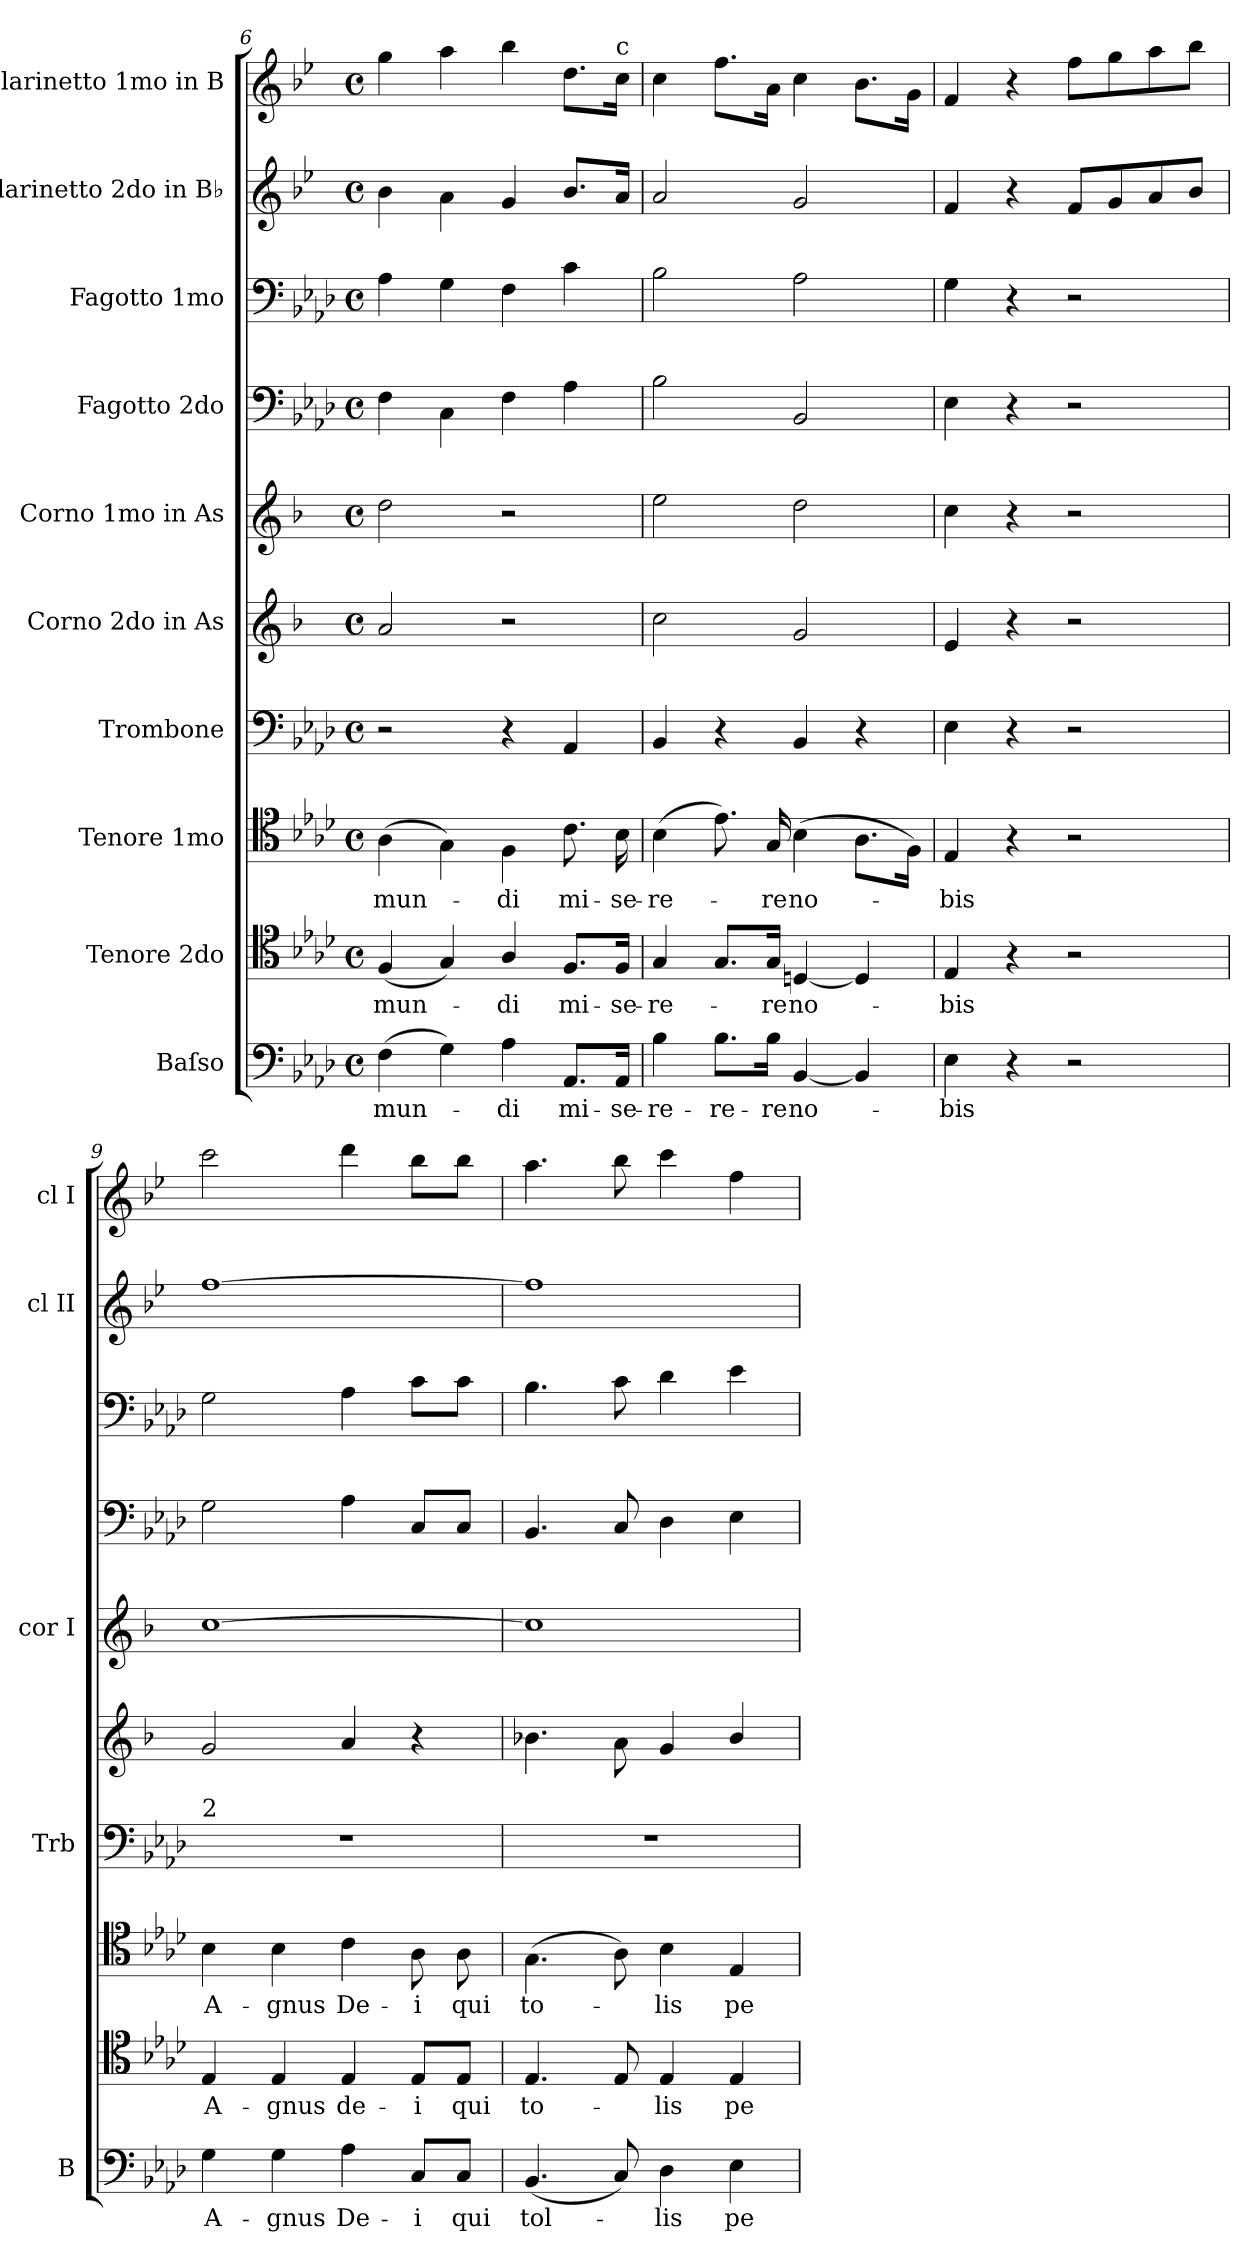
**kern	**text	**kern	**text	**kern	**text	**kern	**kern	**kern	**kern	**kern	**kern	**kern
*part10	*part10	*part9	*part9	*part8	*part8	*part7	*part6	*part5	*part4	*part3	*part2	*part1
*staff10	*staff10	*staff9	*staff9	*staff8	*staff8	*staff7	*staff6	*staff5	*staff4	*staff3	*staff2	*staff1
*I"Baſso	*	*I"Tenore 2do	*	*I"Tenore 1mo	*	*I"Trombone	*I"Corno 2do in As	*I"Corno 1mo in As	*I"Fagotto 2do	*I"Fagotto 1mo	*I"Clarinetto 2do in B♭	*I"Clarinetto 1mo in B
*I'B	*	*	*	*	*	*I'Trb	*	*I'cor I	*	*	*I'cl II	*I'cl I
*clefF4	*	*clefC4	*	*clefC4	*	*clefF4	*clefG2	*clefG2	*clefF4	*clefF4	*clefG2	*clefG2
*	*	*	*	*	*	*	*ITrd-2c-3	*ITrd-2c-3	*	*	*ITrd1c2	*ITrd1c2
*k[b-e-a-d-]	*	*k[b-e-a-d-]	*	*k[b-e-a-d-]	*	*k[b-e-a-d-]	*k[b-e-a-d-]	*k[b-e-a-d-]	*k[b-e-a-d-]	*k[b-e-a-d-]	*k[b-e-a-d-]	*k[b-e-a-d-]
*M4/4	*	*M4/4	*	*M4/4	*	*M4/4	*M4/4	*M4/4	*M4/4	*M4/4	*M4/4	*M4/4
*met(c)	*	*met(c)	*	*met(c)	*	*met(c)	*met(c)	*met(c)	*met(c)	*met(c)	*met(c)	*met(c)
=6	=6	=6	=6	=6	=6	=6	=6	=6	=6	=6	=6	=6
(4F\	mun-	(4F/	mun-	(4A-\	mun-	2r	2cc/	2ff\	4F\	4A-\	4a-\	4ff\
4G\)	.	4G/)	.	4G\)	.	.	.	.	4C\	4G\	4g\	4gg\
4A-\	-di	4A-/	-di	4F\	-di	4r	2r	2r	4F\	4F\	4f/	4aa-\
8.AA-/L	mi-	8.F/L	mi-	8.c\	mi-	4AA-/	.	.	4A-\	4c\	8.a-/L	8.cc\L
!	!	!	!	!	!	!	!	!	!	!	!	!LO:TX:a:t=c
16AA-/Jk	-se-	16F/Jk	-se-	16B-\	-se-	.	.	.	.	.	16g/Jk	16b-\Jk
=7	=7	=7	=7	=7	=7	=7	=7	=7	=7	=7	=7	=7
4B-\	-re-	4G/	-re-	(4B-\	-re-	4BB-/	2ee-\	2gg\	2B-\	2B-\	2g/	4b-\
8.B-\L	-re-	8.G/L	.	8.e-\)	.	4r	.	.	.	.	.	8.ee-\L
16B-\Jk	-re	16G/Jk	-re	16G/	-re	.	.	.	.	.	.	16g\Jk
[4BB-/	no-	[4Dn/	no-	(4B-\	no-	4BB-/	2b-/	2ff\	2BB-/	2A-\	2f/	4b-\
4BB-/]	.	4D/]	.	8.A-\L	.	4r	.	.	.	.	.	8.a-\L
.	.	.	.	16F\Jk)	.	.	.	.	.	.	.	16f\Jk
=8	=8	=8	=8	=8	=8	=8	=8	=8	=8	=8	=8	=8
4E-\	-bis	4E-/	-bis	4E-/	-bis	4E-\	4g/	4ee-\	4E-\	4G\	4e-/	4e-/
4r	.	4r	.	4r	.	4r	4r	4r	4r	4r	4r	4r
2r	.	2r	.	2r	.	2r	2r	2r	2r	2r	8e-/L	8ee-\L
.	.	.	.	.	.	.	.	.	.	.	8f/	8ff\
.	.	.	.	.	.	.	.	.	.	.	8g/	8gg\
.	.	.	.	.	.	.	.	.	.	.	8a-/J	8aa-\J
=9	=9	=9	=9	=9	=9	=9	=9	=9	=9	=9	=9	=9
!	!	!	!	!	!	!LO:TX:a:t=2	!	!	!	!	!	!
4G\	A-	4E-/	A-	4B-\	A-	1r	2b-/	[1ee-	2G\	2G\	[1ee-	2bb-\
4G\	-gnus	4E-/	-gnus	4B-\	-gnus	.	.	.	.	.	.	.
4A-\	De-	4E-/	de-	4c\	De-	.	4cc/	.	4A-\	4A-\	.	4ccc\
8C/L	-i	8E-/L	-i	8A-\	-i	.	4r	.	8C/L	8c\L	.	8aa-\L
8C/J	qui	8E-/J	qui	8A-\	qui	.	.	.	8C/J	8c\J	.	8aa-\J
=10	=10	=10	=10	=10	=10	=10	=10	=10	=10	=10	=10	=10
(4.BB-/	tol-	4.E-/	to-	(4.G\	to-	1r	4.dd-X\	1ee-]	4.BB-/	4.B-\	1ee-]	4.gg\
8C/)	.	8E-/	.	8A-\)	.	.	8cc\	.	8C/	8c\	.	8aa-\
4D-\	-lis	4E-/	-lis	4B-\	-lis	.	4b-/	.	4D-\	4d-\	.	4bb-\
4E-\	pe-	4E-/	pe-	4E-/	pe-	.	4dd-/	.	4E-\	4e-\	.	4ee-\
=	=	=	=	=	=	=	=	=	=	=	=	=
*-	*-	*-	*-	*-	*-	*-	*-	*-	*-	*-	*-	*-
